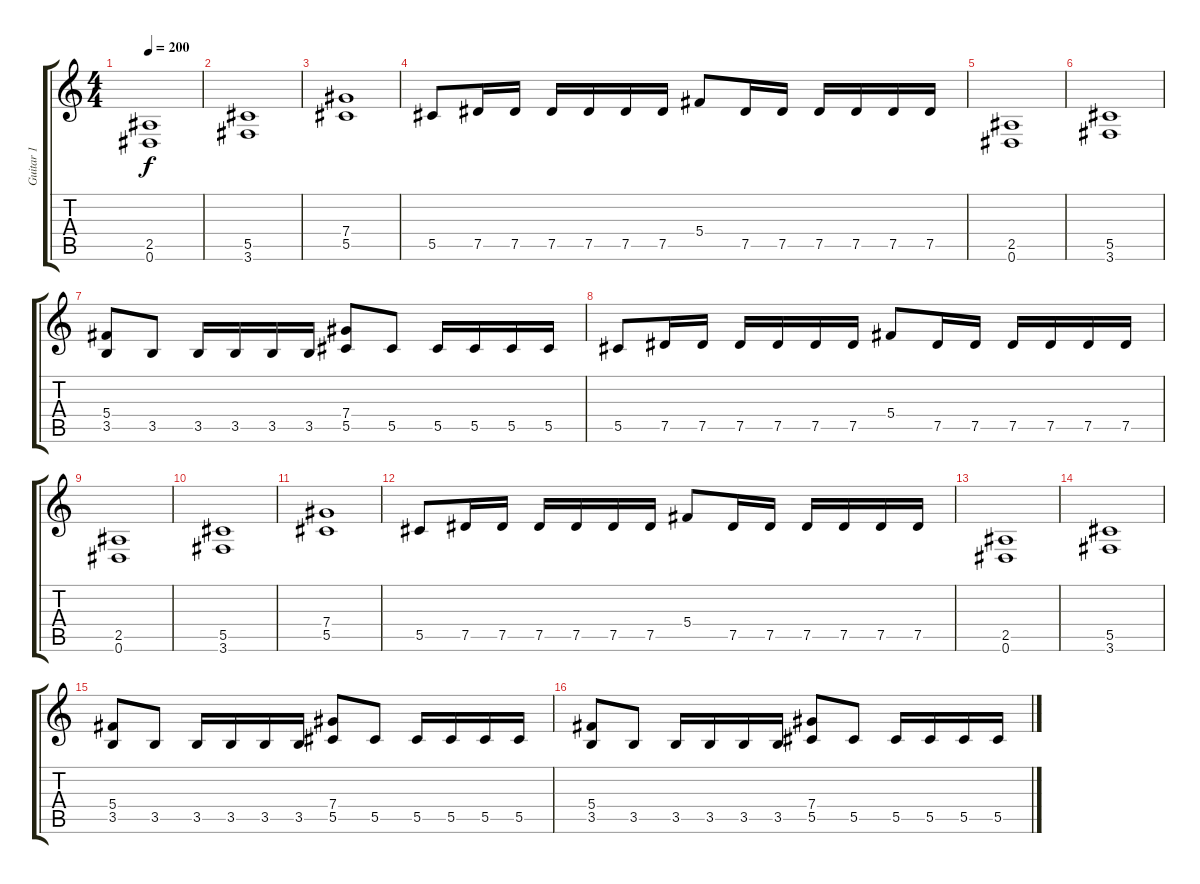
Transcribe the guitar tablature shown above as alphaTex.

\track ("Guitar 1" "Guitar 1") {instrument distortionguitar}
\staff {score tabs}
\tuning (Eb4 Bb3 Gb3 Db3 Ab2 Eb2) {hide}
\ts (4 4)
\tempo 200
\clef g2
\ks c
(2.5 0.6).1{dy f} |
(5.5 3.6).1 |
(7.4 5.5).1 |
5.5.8 7.5.16 7.5.16 7.5.16 7.5.16 7.5.16 7.5.16 5.4.8 7.5.16 7.5.16 7.5.16 7.5.16 7.5.16 7.5.16 |
(2.5 0.6).1 |
(5.5 3.6).1 |
(5.4 3.5).8 3.5.8 3.5.16 3.5.16 3.5.16 3.5.16 (7.4 5.5).8 5.5.8 5.5.16 5.5.16 5.5.16 5.5.16 |
5.5.8 7.5.16 7.5.16 7.5.16 7.5.16 7.5.16 7.5.16 5.4.8 7.5.16 7.5.16 7.5.16 7.5.16 7.5.16 7.5.16 |
(2.5 0.6).1 |
(5.5 3.6).1 |
(7.4 5.5).1 |
5.5.8 7.5.16 7.5.16 7.5.16 7.5.16 7.5.16 7.5.16 5.4.8 7.5.16 7.5.16 7.5.16 7.5.16 7.5.16 7.5.16 |
(2.5 0.6).1 |
(5.5 3.6).1 |
(5.4 3.5).8 3.5.8 3.5.16 3.5.16 3.5.16 3.5.16 (7.4 5.5).8 5.5.8 5.5.16 5.5.16 5.5.16 5.5.16 |
(5.4 3.5).8 3.5.8 3.5.16 3.5.16 3.5.16 3.5.16 (7.4 5.5).8 5.5.8 5.5.16 5.5.16 5.5.16 5.5.16
